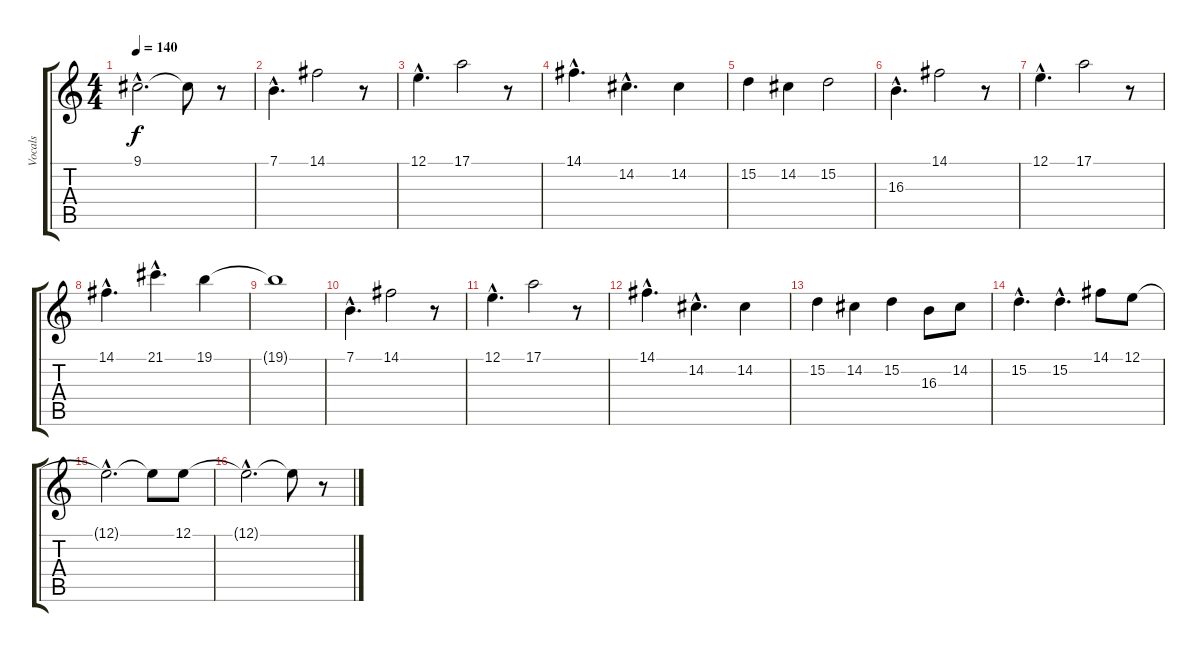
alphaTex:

\track ("Vocals" "Vocals") {instrument piccolo}
\staff {score tabs}
\tuning (E4 B3 G3 D3 A2 E2) {hide}
\ts (4 4)
\tempo 140
\clef g2
\ks c
9.1{hac t}.2{d dy f} 9.1{t}.8 r.8 |
7.1{hac}.4{d} 14.1.2 r.8 |
12.1{hac}.4{d} 17.1.2 r.8 |
14.1{hac}.4{d} 14.2{hac}.4{d} 14.2.4 |
15.2.4 14.2.4 15.2.2 |
16.3{hac}.4{d} 14.1.2 r.8 |
12.1{hac}.4{d} 17.1.2 r.8 |
14.1{hac}.4{d} 21.1{hac}.4{d} 19.1.4 |
19.1{t}.1 |
7.1{hac}.4{d} 14.1.2 r.8 |
12.1{hac}.4{d} 17.1.2 r.8 |
14.1{hac}.4{d} 14.2{hac}.4{d} 14.2.4 |
15.2.4 14.2.4 15.2.4 16.3.8 14.2.8 |
15.2{hac}.4{d} 15.2{hac}.4{d} 14.1.8 12.1.8 |
12.1{hac t}.2{d} 12.1{t}.8 12.1.8 |
12.1{hac t}.2{d} 12.1{t}.8 r.8
